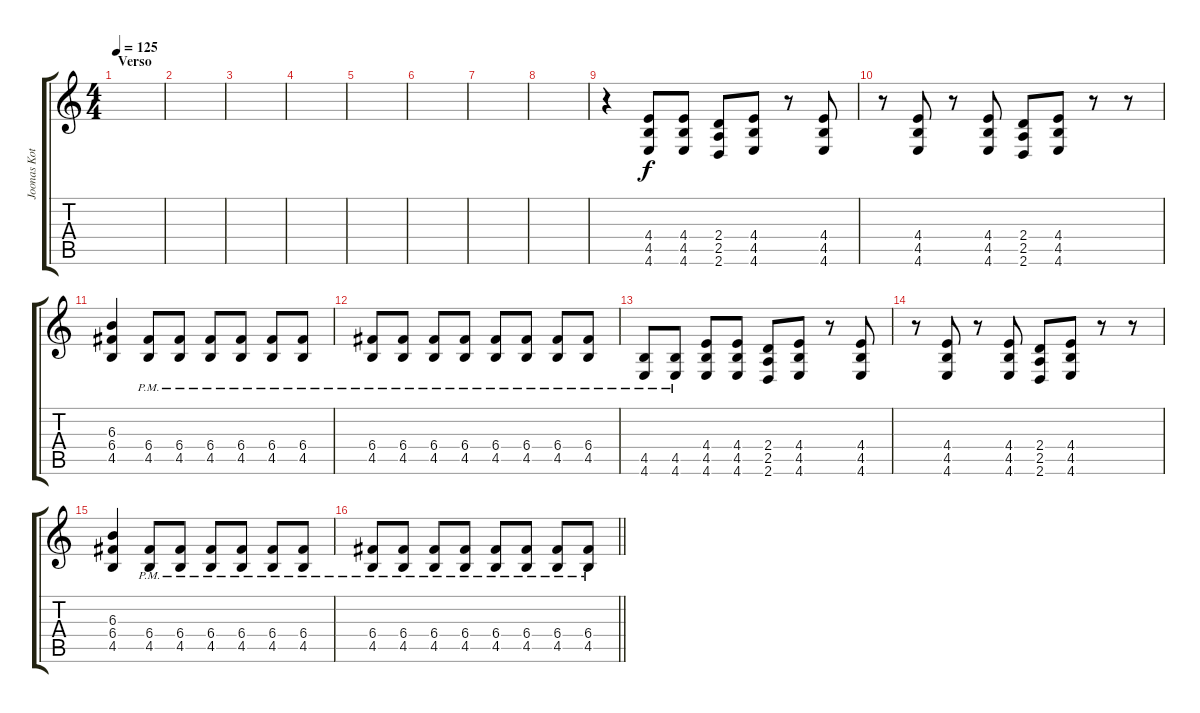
\track ("Joonas Koto" "Joonas Kot") {instrument distortionguitar}
\staff {score tabs}
\tuning (D4 A3 F3 C3 G2 C2) {hide}
\ts (4 4)
\section ("" "Verso")
\tempo 125
\clef g2
\ks c
|
|
|
|
|
|
|
|
r.4 (4.4 4.5 4.6).8 (4.4 4.5 4.6).8 (2.4 2.5 2.6).8 (4.4 4.5 4.6).8 r.8 (4.4 4.5 4.6).8 |
r.8 (4.4 4.5 4.6).8 r.8 (4.4 4.5 4.6).8 (2.4 2.5 2.6).8 (4.4 4.5 4.6).8 r.8 r.8 |
(6.3 6.4 4.5).4 (6.4{pm} 4.5{pm}).8 (6.4{pm} 4.5{pm}).8 (6.4{pm} 4.5{pm}).8 (6.4{pm} 4.5{pm}).8 (6.4{pm} 4.5{pm}).8 (6.4{pm} 4.5{pm}).8 |
(6.4{pm} 4.5{pm}).8 (6.4{pm} 4.5{pm}).8 (6.4{pm} 4.5{pm}).8 (6.4{pm} 4.5{pm}).8 (6.4{pm} 4.5{pm}).8 (6.4{pm} 4.5{pm}).8 (6.4{pm} 4.5{pm}).8 (6.4{pm} 4.5{pm}).8 |
(4.5{pm} 4.6{pm}).8 (4.5{pm} 4.6{pm}).8 (4.4 4.5 4.6).8 (4.4 4.5 4.6).8 (2.4 2.5 2.6).8 (4.4 4.5 4.6).8 r.8 (4.4 4.5 4.6).8 |
r.8 (4.4 4.5 4.6).8 r.8 (4.4 4.5 4.6).8 (2.4 2.5 2.6).8 (4.4 4.5 4.6).8 r.8 r.8 |
(6.3 6.4 4.5).4 (6.4{pm} 4.5{pm}).8 (6.4{pm} 4.5{pm}).8 (6.4{pm} 4.5{pm}).8 (6.4{pm} 4.5{pm}).8 (6.4{pm} 4.5{pm}).8 (6.4{pm} 4.5{pm}).8 |
\barLineRight lightlight
(6.4{pm} 4.5{pm}).8 (6.4{pm} 4.5{pm}).8 (6.4{pm} 4.5{pm}).8 (6.4{pm} 4.5{pm}).8 (6.4{pm} 4.5{pm}).8 (6.4{pm} 4.5{pm}).8 (6.4{pm} 4.5{pm}).8 (6.4{pm} 4.5{pm}).8
